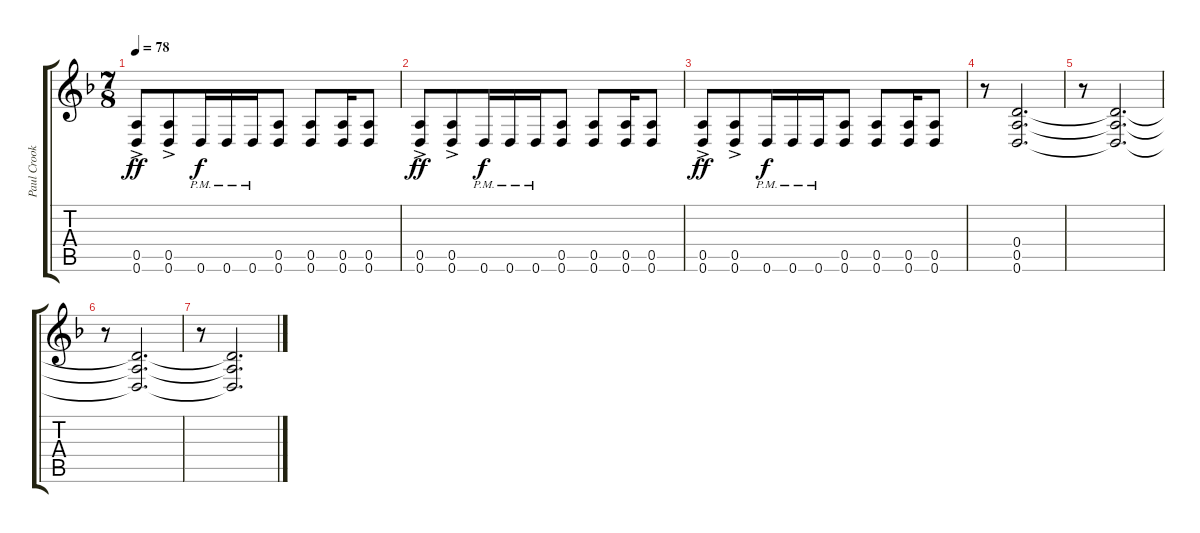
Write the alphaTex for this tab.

\track ("Paul Crook" "Paul Crook") {instrument distortionguitar}
\staff {score tabs}
\tuning (E4 B3 G3 D3 A2 D2) {hide}
\ts (7 8)
\tempo 78
\clef g2
\ks f
(0.5{ac} 0.6{ac}).8{dy ff} (0.5{ac} 0.6{ac}).8 0.6{pm}.16{dy f} 0.6{pm}.16 0.6{pm}.16 (0.5 0.6).8 (0.5 0.6).8 (0.5 0.6).16 (0.5 0.6).8 |
(0.5{ac} 0.6{ac}).8{dy ff} (0.5{ac} 0.6{ac}).8 0.6{pm}.16{dy f} 0.6{pm}.16 0.6{pm}.16 (0.5 0.6).8 (0.5 0.6).8 (0.5 0.6).16 (0.5 0.6).8 |
(0.5{ac} 0.6{ac}).8{dy ff} (0.5{ac} 0.6{ac}).8 0.6{pm}.16{dy f} 0.6{pm}.16 0.6{pm}.16 (0.5 0.6).8 (0.5 0.6).8 (0.5 0.6).16 (0.5 0.6).8 |
r.8 (0.4 0.5 0.6).2{d} |
r.8 (0.4{t} 0.5{t} 0.6{t}).2{d} |
r.8 (0.4{t} 0.5{t} 0.6{t}).2{d} |
r.8 (0.4{t} 0.5{t} 0.6{t}).2{d}
